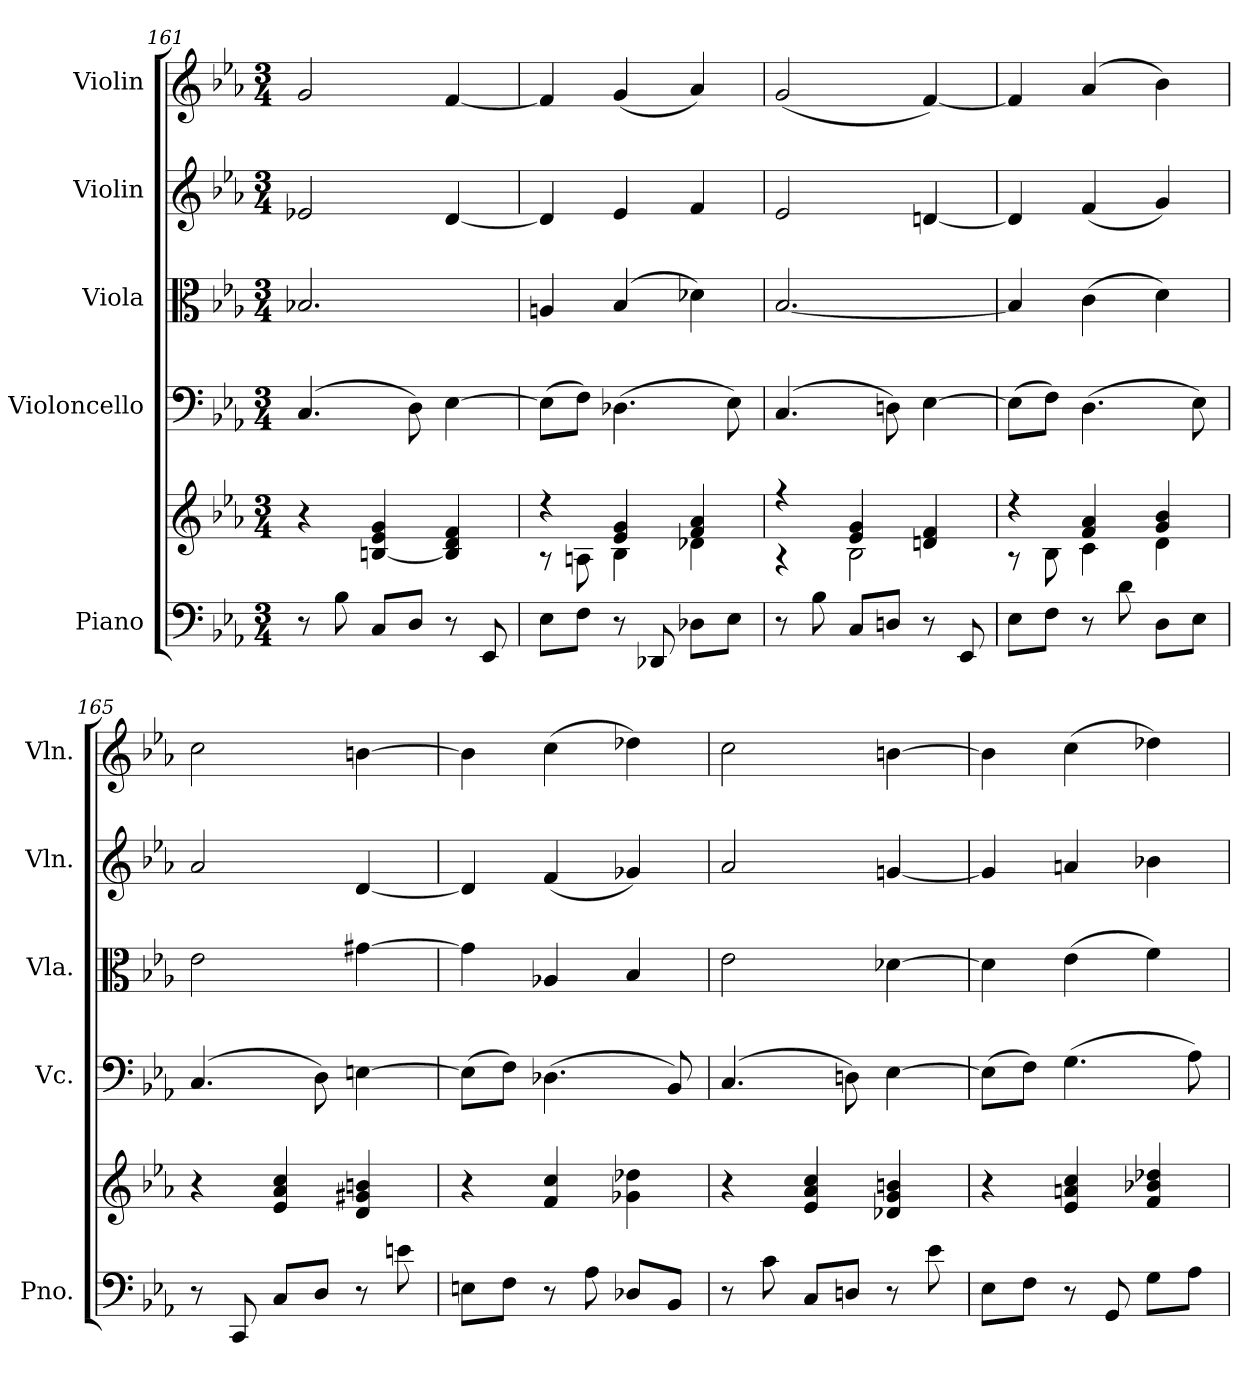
**kern	**kern	**kern	**kern	**kern	**kern
*part5	*part5	*part4	*part3	*part2	*part1
*staff6	*staff5	*staff4	*staff3	*staff2	*staff1
*I"Piano	*	*I"Violoncello	*I"Viola	*I"Violin	*I"Violin
*I'Pno.	*	*I'Vc.	*I'Vla.	*I'Vln.	*I'Vln.
*clefF4	*clefG2	*clefF4	*clefC3	*clefG2	*clefG2
*k[b-e-a-]	*k[b-e-a-]	*k[b-e-a-]	*k[b-e-a-]	*k[b-e-a-]	*k[b-e-a-]
*M3/4	*M3/4	*M3/4	*M3/4	*M3/4	*M3/4
=161	=161	=161	=161	=161	=161
8r	4r	(4.C/	2.B-X/	2e-X/	2g/
8B-\	.	.	.	.	.
8C/L	[4Bn/ 4e-/ 4g/	.	.	.	.
8D/J	.	8D\)	.	.	.
8r	4B/] 4d/ 4f/	[4E-\	.	[4d/	[4f/
8EE-/	.	.	.	.	.
=162	=162	=162	=162	=162	=162
*	*^	*	*	*	*
8E-\L	4r	8r	(8E-\L]	4An/	4d/]	4f/]
8F\J	.	8An\	8F\J)	.	.	.
8r	4e-/ 4g/	4B-\	(4.D-X\	(4B-/	4e-/	(4g/
8DD-X/	.	.	.	.	.	.
8D-X\L	4f/ 4a-/	4d-X\	.	4d-X\)	4f/	4a-/)
8E-\J	.	.	8E-\)	.	.	.
=163	=163	=163	=163	=163	=163	=163
8r	4r	4r	(4.C/	[2.B-/	2e-/	(2g/
8B-\	.	.	.	.	.	.
8C/L	4e-/ 4g/	2B-\	.	.	.	.
8Dn/J	.	.	8Dn\)	.	.	.
8r	4dn/ 4f/	.	[4E-\	.	[4dn/	[4f/)
8EE-/	.	.	.	.	.	.
=164	=164	=164	=164	=164	=164	=164
8E-\L	4r	8r	(8E-\L]	4B-/]	4d/]	4f/]
8F\J	.	8B-\	8F\J)	.	.	.
8r	4f/ 4a-/	4c\	(4.D\	(4c\	(4f/	(4a-/
8d\	.	.	.	.	.	.
8D\L	4g/ 4b-/	4d\	.	4d\)	4g/)	4b-\)
8E-\J	.	.	8E-\)	.	.	.
*	*v	*v	*	*	*	*
!!LO:PB:g=z
=165	=165	=165	=165	=165	=165
8r	4r	(4.C/	2e-\	2a-/	2cc\
8CC/	.	.	.	.	.
8C/L	4e-/ 4a-/ 4cc/	.	.	.	.
8D/J	.	8D\)	.	.	.
8r	4d/ 4g#X/ 4bn/	[4En\	[4g#X\	[4d/	[4bn\
8en\	.	.	.	.	.
=166	=166	=166	=166	=166	=166
8En\L	4r	(8E\L]	4g#\]	4d/]	4b\]
8F\J	.	8F\J)	.	.	.
8r	4f/ 4cc/	(4.D-X\	4A-X/	(4f/	(4cc\
8A-\	.	.	.	.	.
8D-X/L	4g-X\ 4dd-X\	.	4B-/	4g-X/)	4dd-X\)
8BB-/J	.	8BB-/)	.	.	.
=167	=167	=167	=167	=167	=167
8r	4r	(4.C/	2e-\	2a-/	2cc\
8c\	.	.	.	.	.
8C/L	4e-/ 4a-/ 4cc/	.	.	.	.
8Dn/J	.	8Dn\)	.	.	.
8r	4d-X/ 4g/ 4bn/	[4E-\	[4d-X\	[4gn/	[4bn\
8e-\	.	.	.	.	.
=168	=168	=168	=168	=168	=168
8E-\L	4r	(8E-\L]	4d-\]	4g/]	4b\]
8F\J	.	8F\J)	.	.	.
8r	4e-/ 4an/ 4cc/	(4.G\	(4e-\	4an/	(4cc\
8GG/	.	.	.	.	.
8G\L	4f/ 4b-X/ 4dd-X/	.	4f\)	4b-X\	4dd-X\)
8A-\J	.	8A-\)	.	.	.
=	=	=	=	=	=
*-	*-	*-	*-	*-	*-
